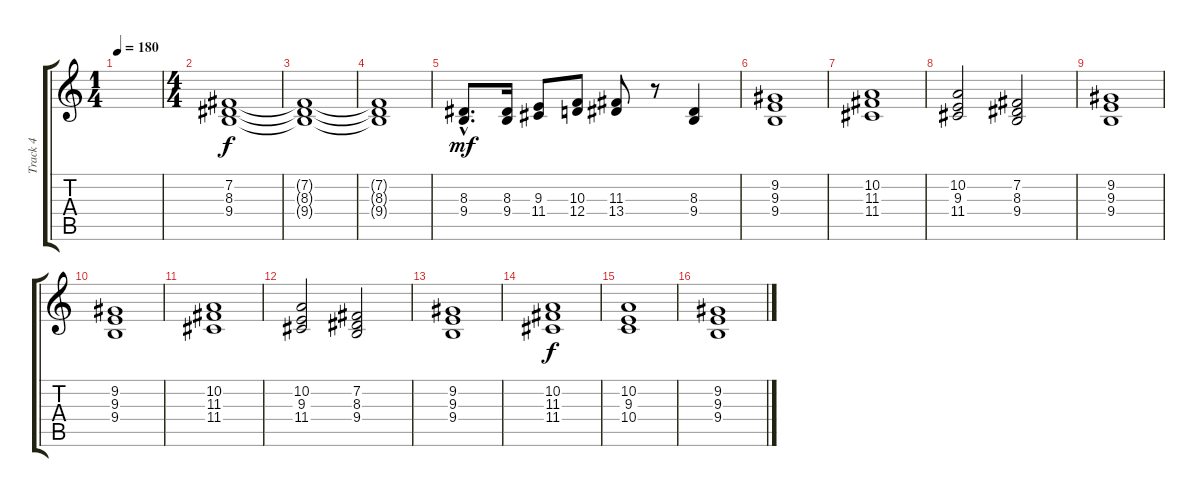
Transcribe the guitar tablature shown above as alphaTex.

\track ("Track 4" "Track 4") {instrument stringensemble1}
\staff {score tabs}
\tuning (E4 B3 G3 D3 A2 E2) {hide}
\ts (1 4)
\tempo 180
\clef g2
\ks c
|
\ts (4 4)
(7.2 8.3 9.4).1{volume 16} |
(7.2{t} 8.3{t} 9.4{t}).1 |
(7.2{t} 8.3{t} 9.4{t}).1 |
(8.3{hac} 9.4{hac}).8{d dy mf volume 12} (8.3 9.4).16 (9.3 11.4).8 (10.3 12.4).8 (11.3 13.4).8 r.8 (8.3 9.4).4 |
(9.2 9.3 9.4).1 |
(10.2 11.3 11.4).1 |
(10.2 9.3 11.4).2 (7.2 8.3 9.4).2 |
(9.2 9.3 9.4).1 |
(9.2 9.3 9.4).1 |
(10.2 11.3 11.4).1 |
(10.2 9.3 11.4).2 (7.2 8.3 9.4).2 |
(9.2 9.3 9.4).1 |
(10.2 11.3 11.4).1{dy f} |
(10.2 9.3 10.4).1 |
(9.2 9.3 9.4).1
